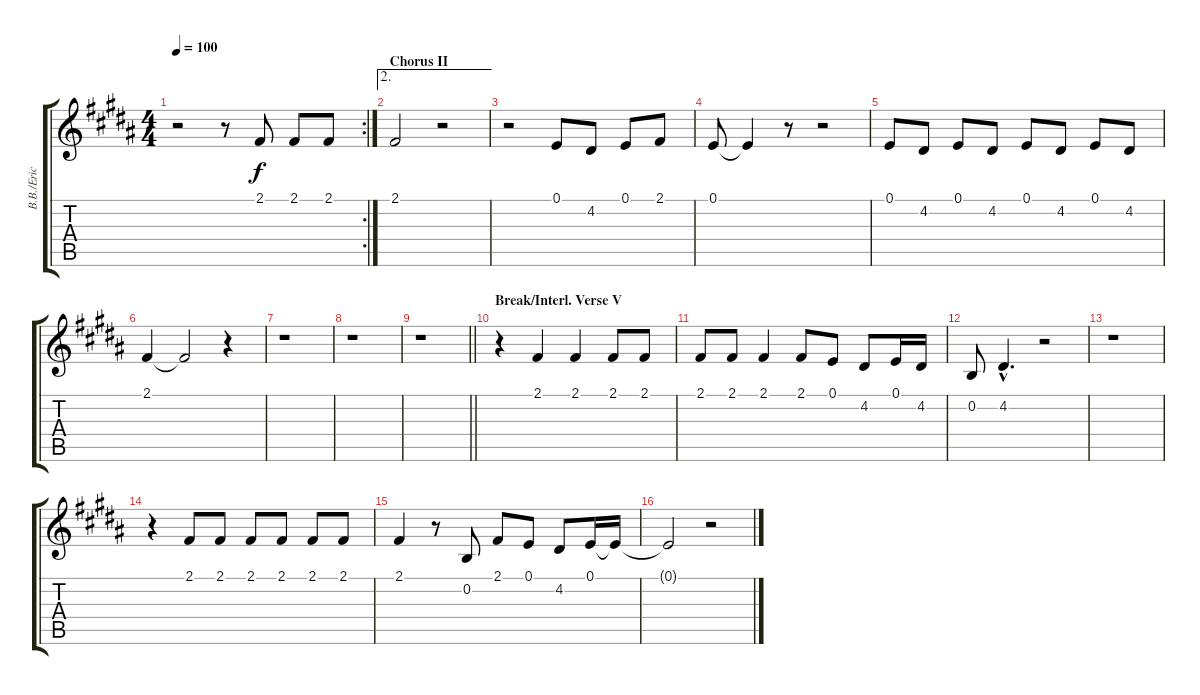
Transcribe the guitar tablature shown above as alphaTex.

\track ("B.B./Eric Voice" "B.B./Eric ") {instrument tenorsax}
\staff {score tabs}
\tuning (E4 B3 G3 D3 A2 E2) {hide}
\rc 2
\ts (4 4)
\tempo 100
\clef g2
\ks b
r.2{dy f} r.8 2.1.8 2.1.8 2.1.8 |
\ae 2
\section ("" "Chorus II")
2.1.2 r.2 |
r.2 0.1.8 4.2.8 0.1.8 2.1.8 |
0.1.8 0.1{t}.4 r.8 r.2 |
0.1.8 4.2.8 0.1.8 4.2.8 0.1.8 4.2.8 0.1.8 4.2.8 |
2.1.4 2.1{t}.2 r.4 |
r.1 |
r.1 |
\barLineRight lightlight
r.1 |
\section ("" "Break/Interl. Verse V")
r.4 2.1.4 2.1.4 2.1.8 2.1.8 |
2.1.8 2.1.8 2.1.4 2.1.8 0.1.8 4.2.8 0.1.16 4.2.16 |
0.2.8 4.2{hac}.4{d} r.2 |
r.1 |
r.4 2.1.8 2.1.8 2.1.8 2.1.8 2.1.8 2.1.8 |
2.1.4 r.8 0.2.8 2.1.8 0.1.8 4.2.8 0.1.16 0.1{t}.16 |
0.1{t}.2 r.2
